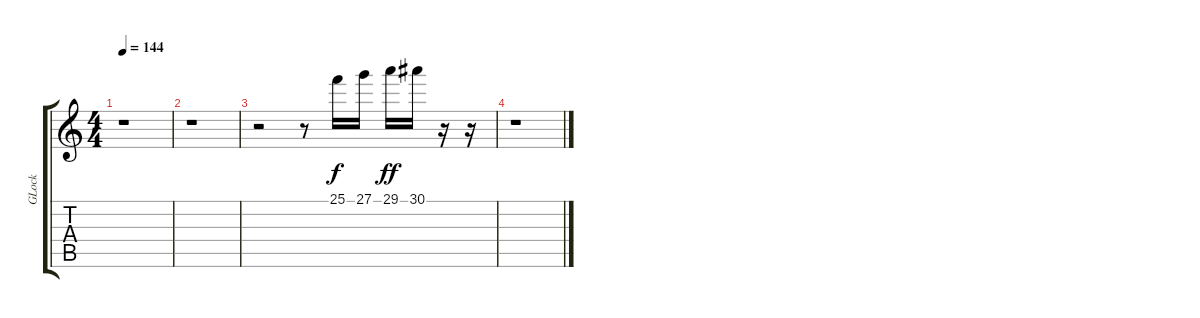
\track ("GLock" "GLock") {instrument glockenspiel}
\staff {score tabs}
\tuning (E4 B3 G3 D3 A2 E2) {hide}
\ts (4 4)
\tempo 144
\clef g2
\ks c
r.1{dy fff} |
r.1 |
r.2 r.8 25.1.16{dy f} 27.1.16 29.1.16{dy ff} 30.1.16 r.16 r.16 |
r.1
